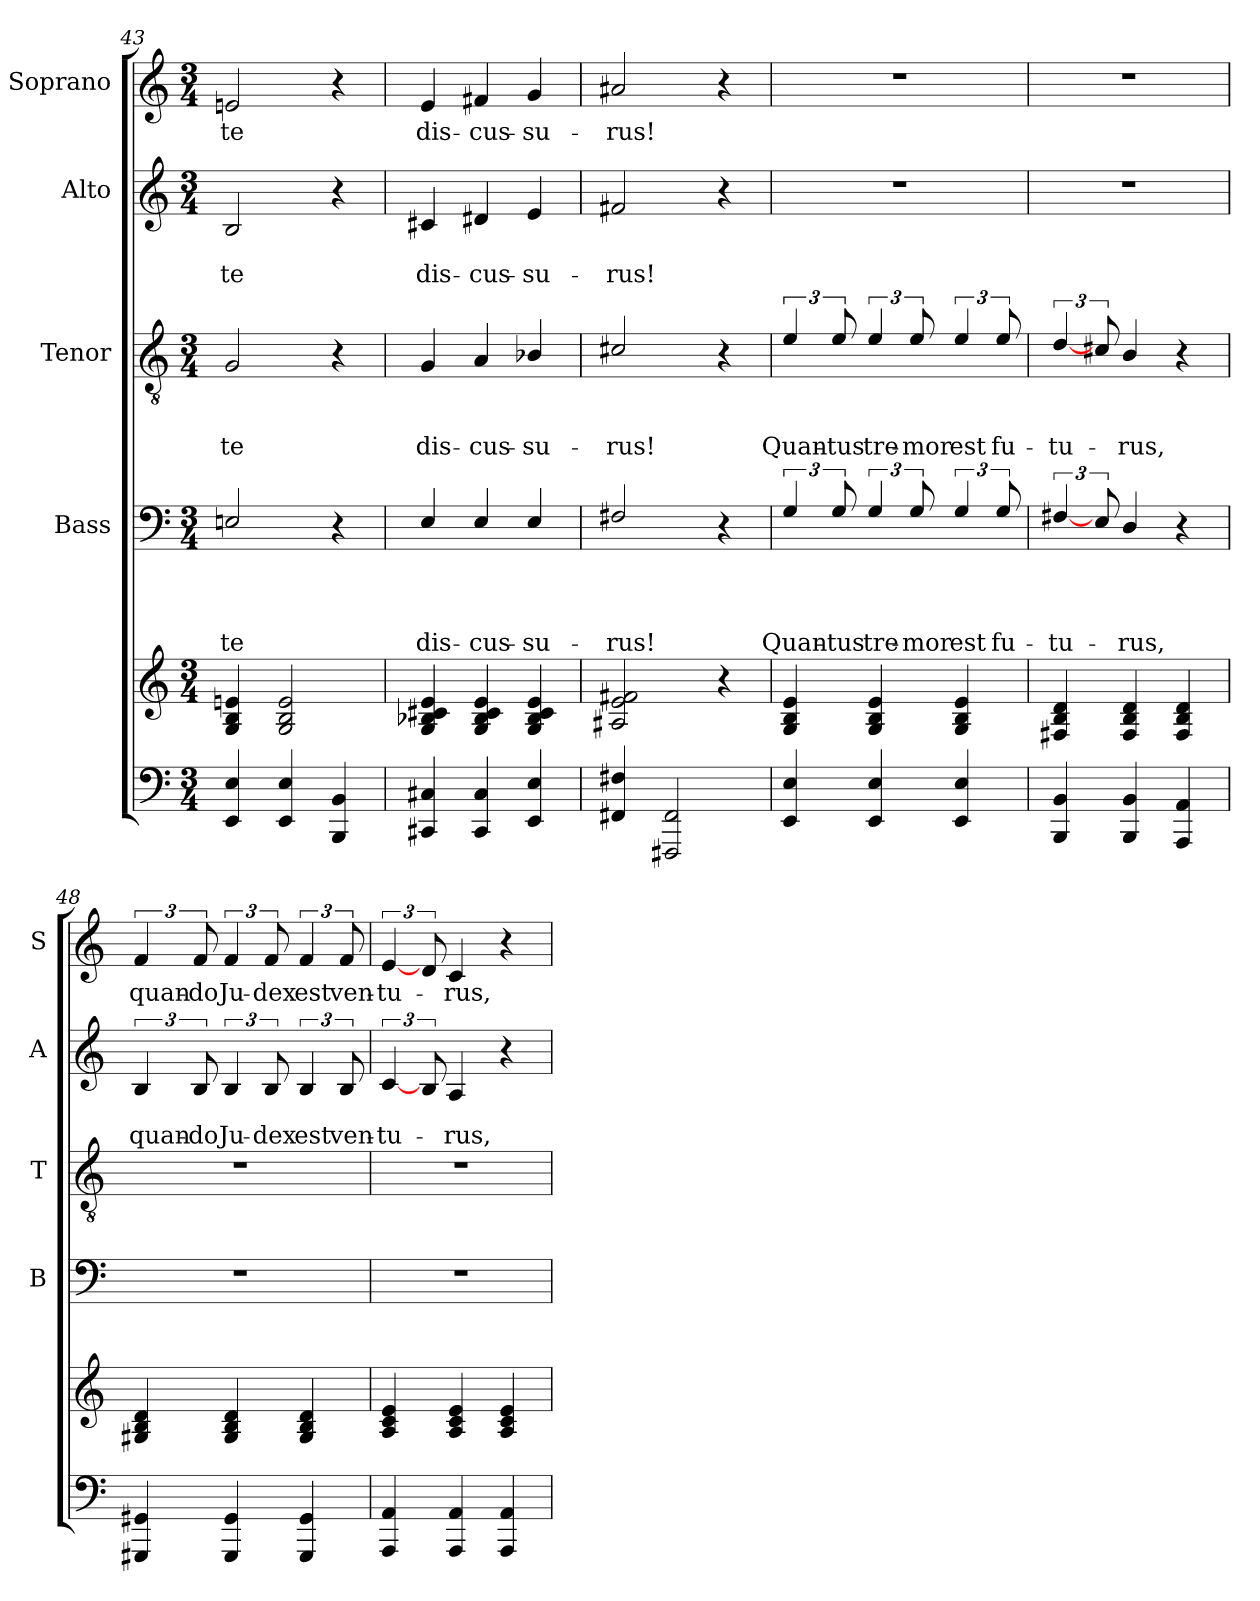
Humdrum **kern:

**kern	**kern	**kern	**text	**text	**text	**text	**kern	**text	**text	**text	**kern	**text	**text	**kern	**text
*part5	*part5	*part4	*part4	*part4	*part4	*part4	*part3	*part3	*part3	*part3	*part2	*part2	*part2	*part1	*part1
*staff6	*staff5	*staff4	*staff4	*staff4	*staff4	*staff4	*staff3	*staff3	*staff3	*staff3	*staff2	*staff2	*staff2	*staff1	*staff1
*	*	*I"Bass	*	*	*	*	*I"Tenor	*	*	*	*I"Alto	*	*	*I"Soprano	*
*	*	*I'B	*	*	*	*	*I'T	*	*	*	*I'A	*	*	*I'S	*
!!LO:LB:g=z
*clefF4	*clefG2	*clefF4	*	*	*	*	*clefGv2	*	*	*	*clefG2	*	*	*clefG2	*
*k[]	*k[]	*k[]	*	*	*	*	*k[]	*	*	*	*k[]	*	*	*k[]	*
*a:	*a:	*a:	*	*	*	*	*a:	*	*	*	*a:	*	*	*a:	*
*M3/4	*M3/4	*M3/4	*	*	*	*	*M3/4	*	*	*	*M3/4	*	*	*M3/4	*
=43	=43	=43	=43	=43	=43	=43	=43	=43	=43	=43	=43	=43	=43	=43	=43
!	!	!	!	!	!	!LO:LY:b	!	!	!	!LO:LY:b	!	!	!LO:LY:b	!	!LO:LY:b
4EE/ 4E/	4G/ 4B/ 4eni/	2Eni/	.	.	.	-te	2G/	.	.	-te	2B/	.	-te	2eni/	-te
4EE/ 4E/	2G/ 2B/ 2e/	.	.	.	.	.	.	.	.	.	.	.	.	.	.
4BBB/ 4BB/	.	4r	.	.	.	.	4r	.	.	.	4r	.	.	4r	.
=44	=44	=44	=44	=44	=44	=44	=44	=44	=44	=44	=44	=44	=44	=44	=44
!	!	!	!	!	!	!LO:LY:b	!	!	!	!LO:LY:b	!	!	!LO:LY:b	!	!LO:LY:b
4CC#X/ 4C#X/	4G/ 4B-X/ 4c#X/ 4e/	4E/	.	.	.	dis-	4G/	.	.	dis-	4c#X/	.	dis-	4e/	dis-
!	!	!	!	!	!	!LO:LY:b	!	!	!	!LO:LY:b	!	!	!LO:LY:b	!	!LO:LY:b
4CC#/ 4C#/	4G/ 4B-/ 4c#/ 4e/	4E/	.	.	.	-cus-	4A/	.	.	-cus-	4d#X/	.	-cus-	4f#X/	-cus-
!	!	!	!	!	!	!LO:LY:b	!	!	!	!LO:LY:b	!	!	!LO:LY:b	!	!LO:LY:b
4EE/ 4E/	4G/ 4B-/ 4c#/ 4e/	4E/	.	.	.	-su-	4B-X/	.	.	-su-	4e/	.	-su-	4g/	-su-
=45	=45	=45	=45	=45	=45	=45	=45	=45	=45	=45	=45	=45	=45	=45	=45
!	!	!	!	!	!	!LO:LY:b	!	!	!	!LO:LY:b	!	!	!LO:LY:b	!	!LO:LY:b
4FF#X/ 4F#X/	2A#X/ 2e/ 2f#X/	2F#X/	.	.	.	-rus!	2c#X/	.	.	-rus!	2f#X/	.	-rus!	2a#X/	-rus!
2FFF#X/ 2FF#/	.	.	.	.	.	.	.	.	.	.	.	.	.	.	.
.	4r	4r	.	.	.	.	4r	.	.	.	4r	.	.	4r	.
=46	=46	=46	=46	=46	=46	=46	=46	=46	=46	=46	=46	=46	=46	=46	=46
!	!	!	!	!	!	!LO:LY:b	!	!	!	!LO:LY:b	!	!	!	!	!
4EE/ 4E/	4G/ 4B/ 4e/	6G/	.	.	.	Quan-	6e/	.	.	Quan-	2.r	.	.	2.r	.
!	!	!	!	!	!	!LO:LY:b	!	!	!	!LO:LY:b	!	!	!	!	!
.	.	12G/	.	.	.	-tus	12e/	.	.	-tus	.	.	.	.	.
!	!	!	!	!	!	!LO:LY:b	!	!	!	!LO:LY:b	!	!	!	!	!
4EE/ 4E/	4G/ 4B/ 4e/	6G/	.	.	.	tre-	6e/	.	.	tre-	.	.	.	.	.
!	!	!	!	!	!	!LO:LY:b	!	!	!	!LO:LY:b	!	!	!	!	!
.	.	12G/	.	.	.	-mor	12e/	.	.	-mor	.	.	.	.	.
!	!	!	!	!	!	!LO:LY:b	!	!	!	!LO:LY:b	!	!	!	!	!
4EE/ 4E/	4G/ 4B/ 4e/	6G/	.	.	.	est	6e/	.	.	est	.	.	.	.	.
!	!	!	!	!	!	!LO:LY:b	!	!	!	!LO:LY:b	!	!	!	!	!
.	.	12G/	.	.	.	fu-	12e/	.	.	fu-	.	.	.	.	.
=47	=47	=47	=47	=47	=47	=47	=47	=47	=47	=47	=47	=47	=47	=47	=47
!	!	!	!	!	!	!LO:LY:b	!	!	!	!LO:LY:b	!	!	!	!	!
4BBB/ 4BB/	4F#X/ 4B/ 4d/	[6F#X/	.	.	.	-tu-	[6d/	.	.	-tu-	2.r	.	.	2.r	.
.	.	12E/	.	.	.	.	12c#X/	.	.	.	.	.	.	.	.
!	!	!	!	!	!	!LO:LY:b	!	!	!	!LO:LY:b	!	!	!	!	!
4BBB/ 4BB/	4F#/ 4B/ 4d/	4D/	.	.	.	-rus,	4B/	.	.	-rus,	.	.	.	.	.
4AAA/ 4AA/	4F#/ 4B/ 4d/	4r	.	.	.	.	4r	.	.	.	.	.	.	.	.
=48	=48	=48	=48	=48	=48	=48	=48	=48	=48	=48	=48	=48	=48	=48	=48
!	!	!	!	!	!	!	!	!	!	!	!	!	!LO:LY:b	!	!LO:LY:b
4GGG#X/ 4GG#X/	4G#X/ 4B/ 4d/	2.r	.	.	.	.	2.r	.	.	.	6B/	.	quan-	6f/	quan-
!	!	!	!	!	!	!	!	!	!	!	!	!	!LO:LY:b	!	!LO:LY:b
.	.	.	.	.	.	.	.	.	.	.	12B/	.	-do	12f/	-do
!	!	!	!	!	!	!	!	!	!	!	!	!	!LO:LY:b	!	!LO:LY:b
4GGG#/ 4GG#/	4G#/ 4B/ 4d/	.	.	.	.	.	.	.	.	.	6B/	.	Ju-	6f/	Ju-
!	!	!	!	!	!	!	!	!	!	!	!	!	!LO:LY:b	!	!LO:LY:b
.	.	.	.	.	.	.	.	.	.	.	12B/	.	-dex	12f/	-dex
!	!	!	!	!	!	!	!	!	!	!	!	!	!LO:LY:b	!	!LO:LY:b
4GGG#/ 4GG#/	4G#/ 4B/ 4d/	.	.	.	.	.	.	.	.	.	6B/	.	est	6f/	est
!	!	!	!	!	!	!	!	!	!	!	!	!	!LO:LY:b	!	!LO:LY:b
.	.	.	.	.	.	.	.	.	.	.	12B/	.	ven-	12f/	ven-
!!LO:PB:g=z
=49	=49	=49	=49	=49	=49	=49	=49	=49	=49	=49	=49	=49	=49	=49	=49
!	!	!	!	!	!	!	!	!	!	!	!	!	!LO:LY:b	!	!LO:LY:b
4AAA/ 4AA/	4A/ 4c/ 4e/	2.r	.	.	.	.	2.r	.	.	.	[6c/	.	-tu-	[6e/	-tu-
.	.	.	.	.	.	.	.	.	.	.	12B/	.	.	12d/	.
!	!	!	!	!	!	!	!	!	!	!	!	!	!LO:LY:b	!	!LO:LY:b
4AAA/ 4AA/	4A/ 4c/ 4e/	.	.	.	.	.	.	.	.	.	4A/	.	-rus,	4c/	-rus,
4AAA/ 4AA/	4A/ 4c/ 4e/	.	.	.	.	.	.	.	.	.	4r	.	.	4r	.
=	=	=	=	=	=	=	=	=	=	=	=	=	=	=	=
*-	*-	*-	*-	*-	*-	*-	*-	*-	*-	*-	*-	*-	*-	*-	*-
